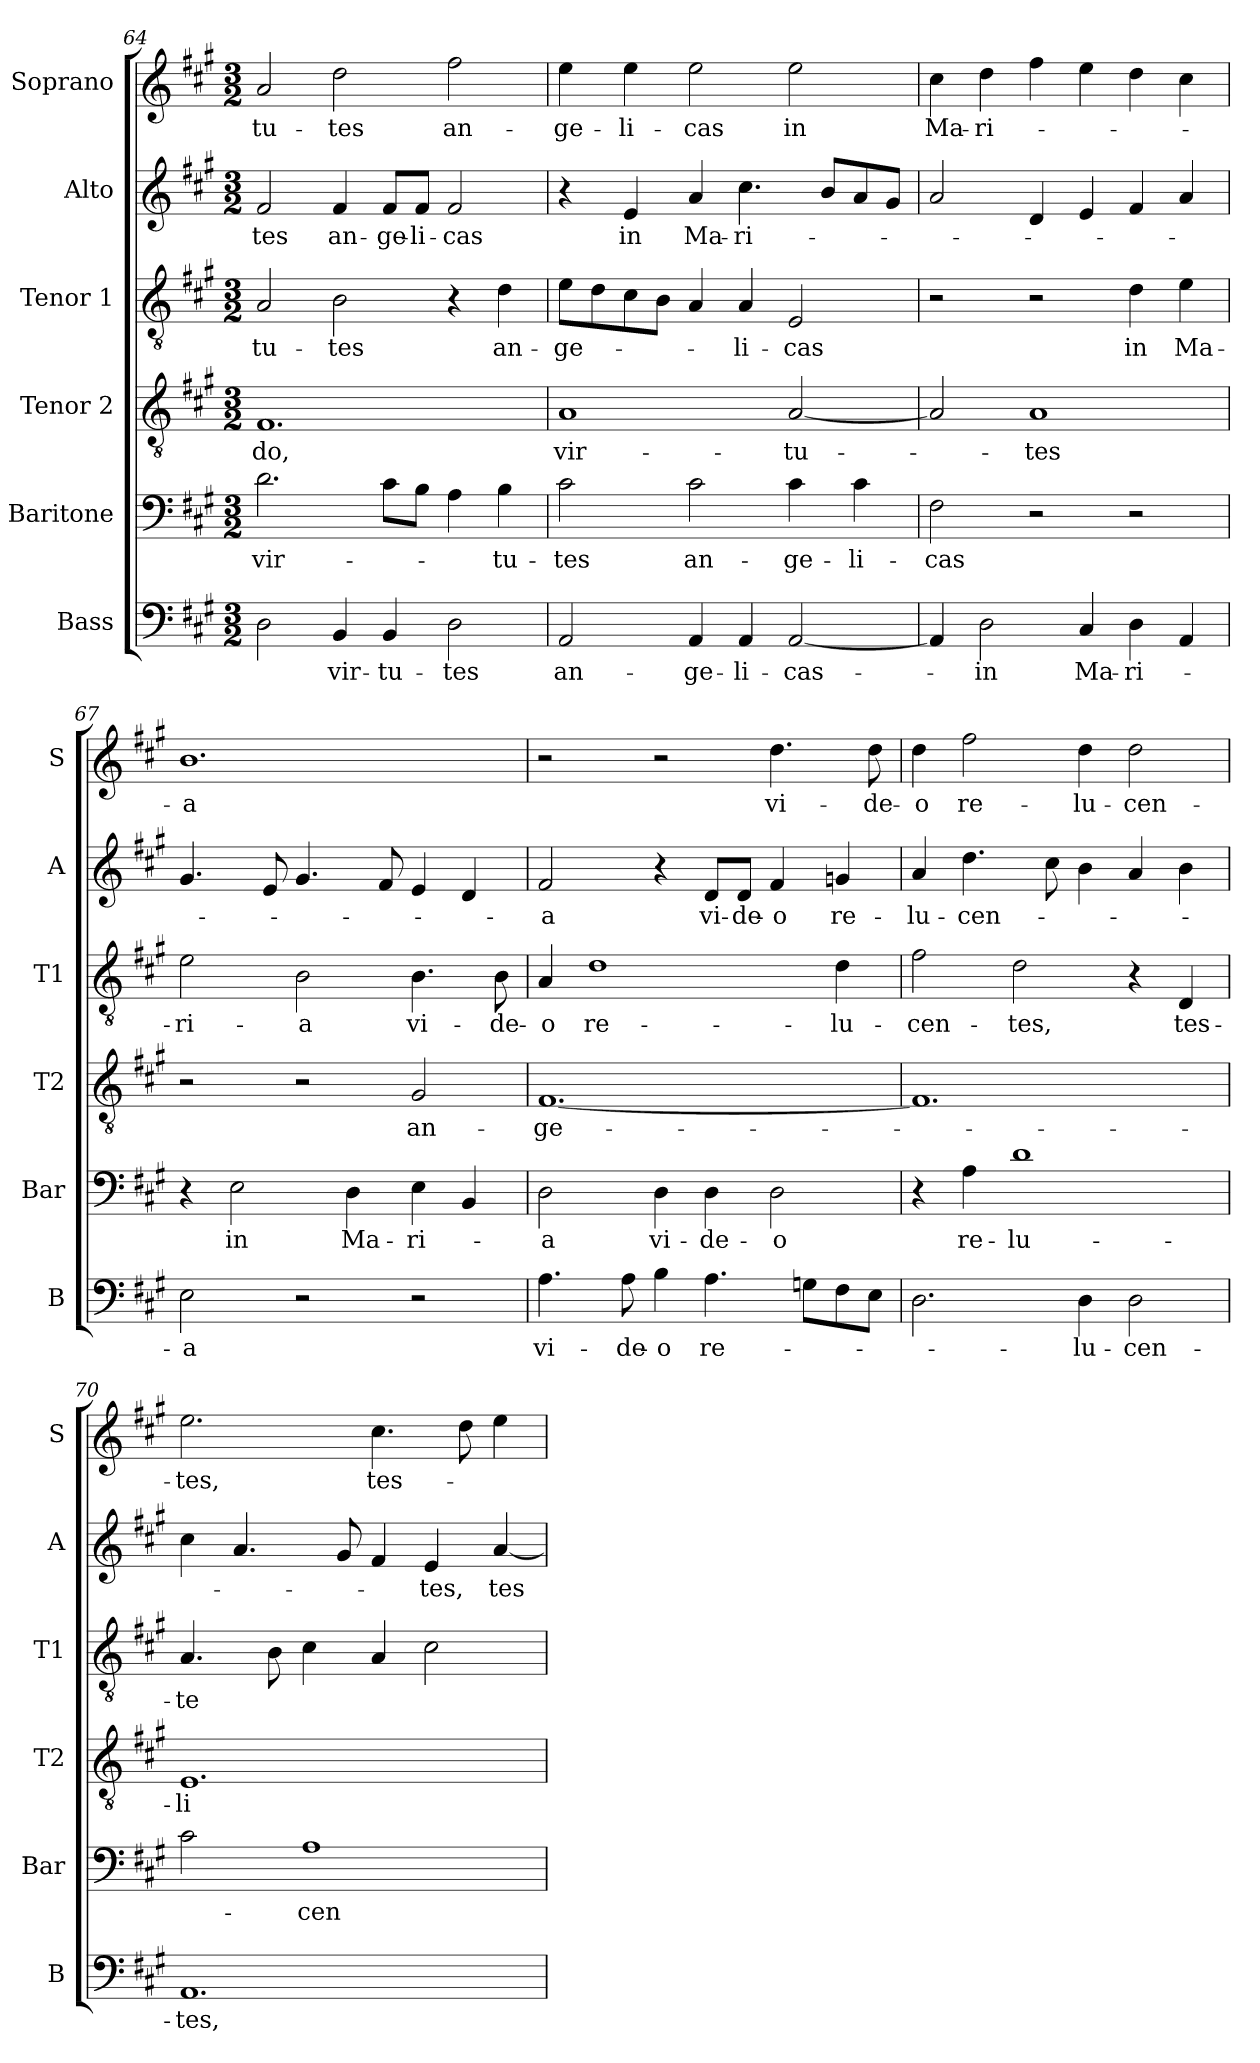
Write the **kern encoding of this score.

**kern	**text	**kern	**text	**kern	**text	**kern	**text	**kern	**text	**kern	**text
*part6	*part6	*part5	*part5	*part4	*part4	*part3	*part3	*part2	*part2	*part1	*part1
*staff6	*staff6	*staff5	*staff5	*staff4	*staff4	*staff3	*staff3	*staff2	*staff2	*staff1	*staff1
*I"Bass	*	*I"Baritone	*	*I"Tenor 2	*	*I"Tenor 1	*	*I"Alto	*	*I"Soprano	*
*I'B	*	*I'Bar	*	*I'T2	*	*I'T1	*	*I'A	*	*I'S	*
*clefF4	*	*clefF4	*	*clefGv2	*	*clefGv2	*	*clefG2	*	*clefG2	*
*k[f#c#g#]	*	*k[f#c#g#]	*	*k[f#c#g#]	*	*k[f#c#g#]	*	*k[f#c#g#]	*	*k[f#c#g#]	*
*M3/2	*	*M3/2	*	*M3/2	*	*M3/2	*	*M3/2	*	*M3/2	*
=64	=64	=64	=64	=64	=64	=64	=64	=64	=64	=64	=64
2D\	.	2.d\	vir-	1.F#	-do,	2A/	-tu-	2f#/	-tes	2a/	-tu-
4BB/	-vir-	.	.	.	.	2B\	-tes	4f#/	-an-	2dd\	-tes
4BB/	-tu-	8c#\L	.	.	.	.	.	8f#/L	-ge-	.	.
.	.	8B\J	.	.	.	.	.	8f#/J	-li-	.	.
2D\	-tes	4A\	.	.	.	4r	.	2f#/	-cas	2ff#\	an-
.	.	4B\	-tu-	.	.	4d\	an-	.	.	.	.
=65	=65	=65	=65	=65	=65	=65	=65	=65	=65	=65	=65
2AA/	an-	2c#\	-tes	1A	vir-	8e\L	-ge-	4r	.	4ee\	-ge-
.	.	.	.	.	.	8d\	.	.	.	.	.
.	.	.	.	.	.	8c#\	.	4e/	in	4ee\	-li-
.	.	.	.	.	.	8B\J	.	.	.	.	.
4AA/	-ge-	2c#\	an-	.	.	4A/	.	4a/	Ma-	2ee\	-cas
4AA/	-li-	.	.	.	.	4A/	-li-	4.cc#\	-ri-	.	.
[2AA/	-cas-	4c#\	-ge-	[2A/	-tu-	2E/	-cas	.	.	2ee\	in
.	.	.	.	.	.	.	.	8b/L	.	.	.
.	.	4c#\	-li-	.	.	.	.	8a/	.	.	.
.	.	.	.	.	.	.	.	8g#/J	.	.	.
=66	=66	=66	=66	=66	=66	=66	=66	=66	=66	=66	=66
4AA/]	.	2F#\	-cas	2A/]	.	2r	.	2a/	.	4cc#\	Ma-
2D\	-in	.	.	.	.	.	.	.	.	4dd\	-ri-
.	.	2r	.	1A	-tes	2r	.	4d/	.	4ff#\	.
4C#/	Ma-	.	.	.	.	.	.	4e/	.	4ee\	.
4D\	-ri-	2r	.	.	.	4d\	in	4f#/	.	4dd\	.
4AA/	.	.	.	.	.	4e\	Ma-	4a/	.	4cc#\	.
=67	=67	=67	=67	=67	=67	=67	=67	=67	=67	=67	=67
2E\	-a	4r	.	2r	.	2e\	-ri-	4.g#/	.	1.b	-a
.	.	2E\	in	.	.	.	.	.	.	.	.
.	.	.	.	.	.	.	.	8e/	.	.	.
2r	.	.	.	2r	.	2B\	-a	4.g#/	.	.	.
.	.	4D\	Ma-	.	.	.	.	.	.	.	.
.	.	.	.	.	.	.	.	8f#/	.	.	.
2r	.	4E\	-ri-	2G#/	an-	4.B\	vi-	4e/	.	.	.
.	.	4BB/	.	.	.	.	.	4d/	.	.	.
.	.	.	.	.	.	8B\	-de-	.	.	.	.
=68	=68	=68	=68	=68	=68	=68	=68	=68	=68	=68	=68
4.A\	vi-	2D\	-a	[1.F#	-ge-	4A/	-o	2f#/	-a	2r	.
.	.	.	.	.	.	1d	re-	.	.	.	.
8A\	-de-	.	.	.	.	.	.	.	.	.	.
4B\	-o	4D\	vi-	.	.	.	.	4r	.	2r	.
4.A\	re-	4D\	-de-	.	.	.	.	8d/L	vi-	.	.
.	.	.	.	.	.	.	.	8d/J	-de-	.	.
.	.	2D\	-o	.	.	.	.	4f#/	-o	4.dd\	vi-
8Gn\L	.	.	.	.	.	.	.	.	.	.	.
8F#\	.	.	.	.	.	4d\	-lu-	4gn/	re-	.	.
8E\J	.	.	.	.	.	.	.	.	.	8dd\	-de-
=69	=69	=69	=69	=69	=69	=69	=69	=69	=69	=69	=69
2.D\	.	4r	.	1.F#]	.	2f#\	-cen-	4a/	-lu-	4dd\	-o
.	.	4A\	re-	.	.	.	.	4.dd\	-cen-	2ff#\	re-
.	.	1d	-lu-	.	.	2d\	-tes,	.	.	.	.
.	.	.	.	.	.	.	.	8cc#\	.	.	.
4D\	-lu-	.	.	.	.	.	.	4b\	.	4dd\	-lu-
2D\	-cen-	.	.	.	.	4r	.	4a/	.	2dd\	-cen-
.	.	.	.	.	.	4D/	tes-	4b\	.	.	.
=70	=70	=70	=70	=70	=70	=70	=70	=70	=70	=70	=70
1.AA	-tes,	2c#\	.	1.E	-li-	4.A/	-te	4cc#\	.	2.ee\	-tes,
.	.	.	.	.	.	.	.	4.a/	.	.	.
.	.	.	.	.	.	8B\	.	.	.	.	.
.	.	1A	-cen-	.	.	4c#\	.	.	.	.	.
.	.	.	.	.	.	.	.	8g#/	.	.	.
.	.	.	.	.	.	4A/	.	4f#/	.	4.cc#\	tes-
.	.	.	.	.	.	2c#\	.	4e/	-tes,	.	.
.	.	.	.	.	.	.	.	.	.	8dd\	.
.	.	.	.	.	.	.	.	[4a/	tes-	4ee\	.
=	=	=	=	=	=	=	=	=	=	=	=
*-	*-	*-	*-	*-	*-	*-	*-	*-	*-	*-	*-
